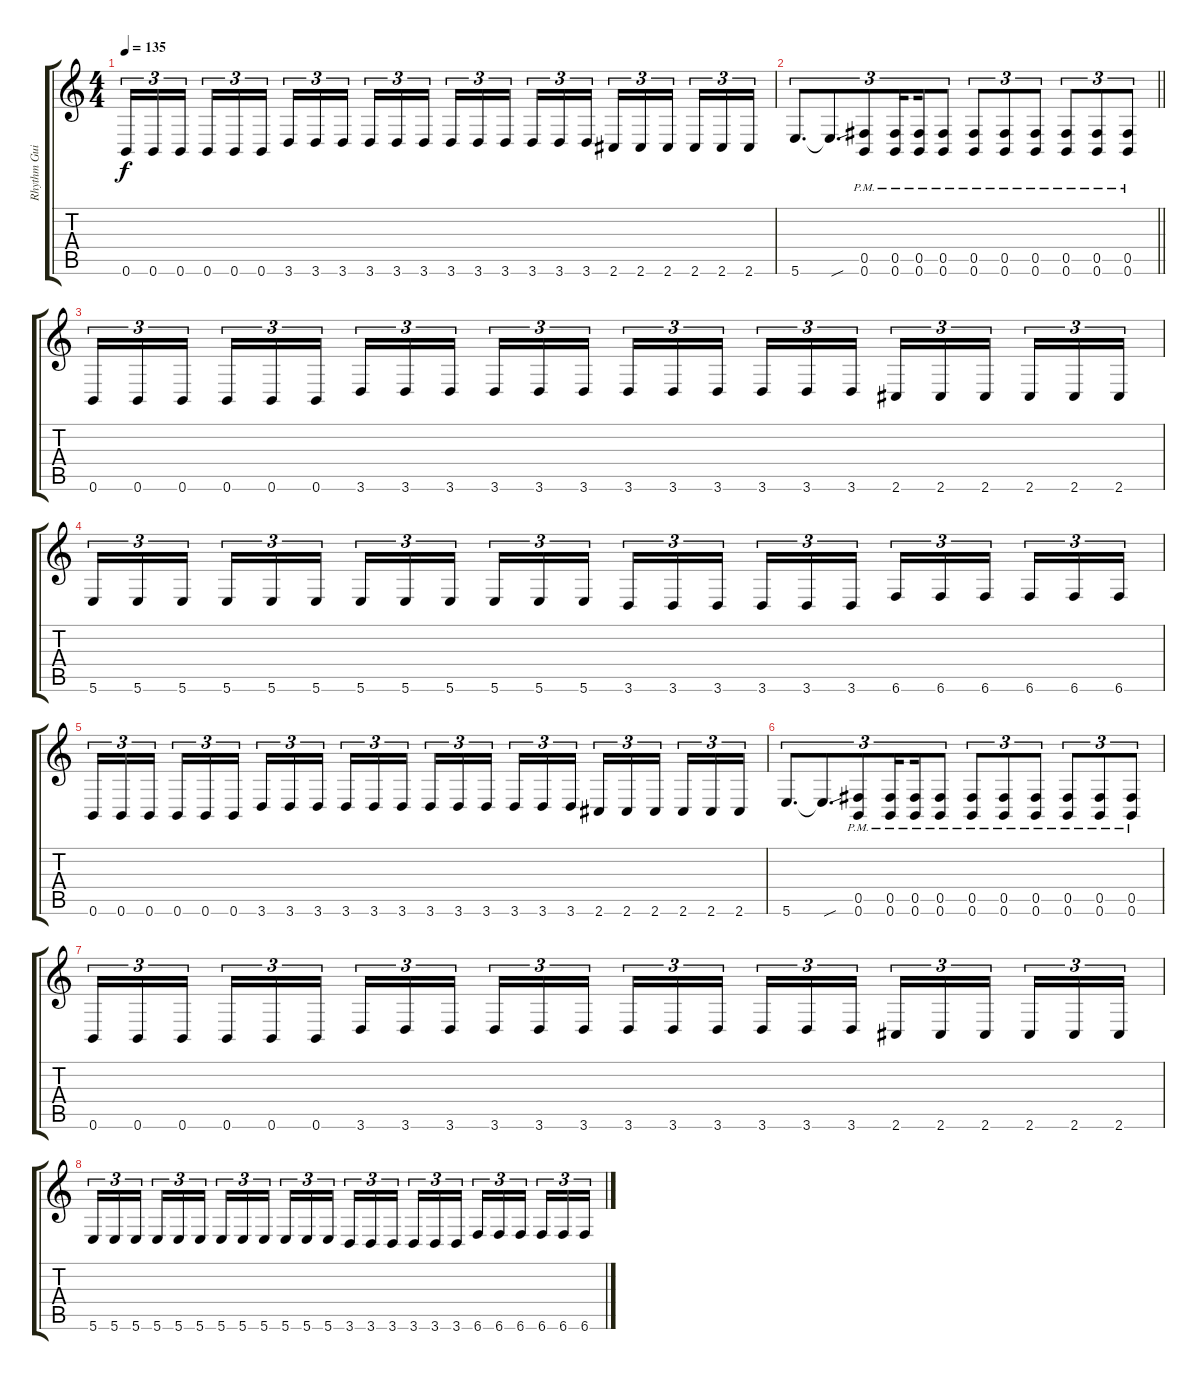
\track ("Rhythm Guitar 2" "Rhythm Gui") {instrument distortionguitar}
\staff {score tabs}
\tuning (Db4 Ab3 E3 B2 Gb2 B1) {hide}
\ts (4 4)
\tempo 135
\clef g2
\ks c
0.6.16{tu (3 2) dy f} 0.6.16{tu (3 2)} 0.6.16{tu (3 2) beam splitsecondary} 0.6.16{tu (3 2)} 0.6.16{tu (3 2)} 0.6.16{tu (3 2)} 3.6.16{tu (3 2)} 3.6.16{tu (3 2)} 3.6.16{tu (3 2) beam splitsecondary} 3.6.16{tu (3 2)} 3.6.16{tu (3 2)} 3.6.16{tu (3 2)} 3.6.16{tu (3 2)} 3.6.16{tu (3 2)} 3.6.16{tu (3 2) beam splitsecondary} 3.6.16{tu (3 2)} 3.6.16{tu (3 2)} 3.6.16{tu (3 2)} 2.6.16{tu (3 2)} 2.6.16{tu (3 2)} 2.6.16{tu (3 2) beam splitsecondary} 2.6.16{tu (3 2)} 2.6.16{tu (3 2)} 2.6.16{tu (3 2)} |
\barLineRight lightlight
5.6.8{d tu (3 2)} 5.6{sou t}.8{d tu (3 2)} (0.5{pm} 0.6{pm}).8{tu (3 2)} (0.5{pm} 0.6{pm}).16{tu (3 2) beam splitsecondary} (0.5{pm} 0.6{pm}).16{tu (3 2)} (0.5{pm} 0.6{pm}).8{tu (3 2)} (0.5{pm} 0.6{pm}).8{tu (3 2)} (0.5{pm} 0.6{pm}).8{tu (3 2)} (0.5{pm} 0.6{pm}).8{tu (3 2)} (0.5{pm} 0.6{pm}).8{tu (3 2)} (0.5{pm} 0.6{pm}).8{tu (3 2)} (0.5{pm} 0.6{pm}).8{tu (3 2)} |
\section ("" "")
0.6.16{tu (3 2)} 0.6.16{tu (3 2)} 0.6.16{tu (3 2) beam splitsecondary} 0.6.16{tu (3 2)} 0.6.16{tu (3 2)} 0.6.16{tu (3 2)} 3.6.16{tu (3 2)} 3.6.16{tu (3 2)} 3.6.16{tu (3 2) beam splitsecondary} 3.6.16{tu (3 2)} 3.6.16{tu (3 2)} 3.6.16{tu (3 2)} 3.6.16{tu (3 2)} 3.6.16{tu (3 2)} 3.6.16{tu (3 2) beam splitsecondary} 3.6.16{tu (3 2)} 3.6.16{tu (3 2)} 3.6.16{tu (3 2)} 2.6.16{tu (3 2)} 2.6.16{tu (3 2)} 2.6.16{tu (3 2) beam splitsecondary} 2.6.16{tu (3 2)} 2.6.16{tu (3 2)} 2.6.16{tu (3 2)} |
5.6.16{tu (3 2)} 5.6.16{tu (3 2)} 5.6.16{tu (3 2) beam splitsecondary} 5.6.16{tu (3 2)} 5.6.16{tu (3 2)} 5.6.16{tu (3 2)} 5.6.16{tu (3 2)} 5.6.16{tu (3 2)} 5.6.16{tu (3 2) beam splitsecondary} 5.6.16{tu (3 2)} 5.6.16{tu (3 2)} 5.6.16{tu (3 2)} 3.6.16{tu (3 2)} 3.6.16{tu (3 2)} 3.6.16{tu (3 2) beam splitsecondary} 3.6.16{tu (3 2)} 3.6.16{tu (3 2)} 3.6.16{tu (3 2)} 6.6.16{tu (3 2)} 6.6.16{tu (3 2)} 6.6.16{tu (3 2) beam splitsecondary} 6.6.16{tu (3 2)} 6.6.16{tu (3 2)} 6.6.16{tu (3 2)} |
0.6.16{tu (3 2)} 0.6.16{tu (3 2)} 0.6.16{tu (3 2) beam splitsecondary} 0.6.16{tu (3 2)} 0.6.16{tu (3 2)} 0.6.16{tu (3 2)} 3.6.16{tu (3 2)} 3.6.16{tu (3 2)} 3.6.16{tu (3 2) beam splitsecondary} 3.6.16{tu (3 2)} 3.6.16{tu (3 2)} 3.6.16{tu (3 2)} 3.6.16{tu (3 2)} 3.6.16{tu (3 2)} 3.6.16{tu (3 2) beam splitsecondary} 3.6.16{tu (3 2)} 3.6.16{tu (3 2)} 3.6.16{tu (3 2)} 2.6.16{tu (3 2)} 2.6.16{tu (3 2)} 2.6.16{tu (3 2) beam splitsecondary} 2.6.16{tu (3 2)} 2.6.16{tu (3 2)} 2.6.16{tu (3 2)} |
5.6.8{d tu (3 2)} 5.6{sou t}.8{d tu (3 2)} (0.5{pm} 0.6{pm}).8{tu (3 2)} (0.5{pm} 0.6{pm}).16{tu (3 2) beam splitsecondary} (0.5{pm} 0.6{pm}).16{tu (3 2)} (0.5{pm} 0.6{pm}).8{tu (3 2)} (0.5{pm} 0.6{pm}).8{tu (3 2)} (0.5{pm} 0.6{pm}).8{tu (3 2)} (0.5{pm} 0.6{pm}).8{tu (3 2)} (0.5{pm} 0.6{pm}).8{tu (3 2)} (0.5{pm} 0.6{pm}).8{tu (3 2)} (0.5{pm} 0.6{pm}).8{tu (3 2)} |
0.6.16{tu (3 2)} 0.6.16{tu (3 2)} 0.6.16{tu (3 2) beam splitsecondary} 0.6.16{tu (3 2)} 0.6.16{tu (3 2)} 0.6.16{tu (3 2)} 3.6.16{tu (3 2)} 3.6.16{tu (3 2)} 3.6.16{tu (3 2) beam splitsecondary} 3.6.16{tu (3 2)} 3.6.16{tu (3 2)} 3.6.16{tu (3 2)} 3.6.16{tu (3 2)} 3.6.16{tu (3 2)} 3.6.16{tu (3 2) beam splitsecondary} 3.6.16{tu (3 2)} 3.6.16{tu (3 2)} 3.6.16{tu (3 2)} 2.6.16{tu (3 2)} 2.6.16{tu (3 2)} 2.6.16{tu (3 2) beam splitsecondary} 2.6.16{tu (3 2)} 2.6.16{tu (3 2)} 2.6.16{tu (3 2)} |
5.6.16{tu (3 2)} 5.6.16{tu (3 2)} 5.6.16{tu (3 2) beam splitsecondary} 5.6.16{tu (3 2)} 5.6.16{tu (3 2)} 5.6.16{tu (3 2)} 5.6.16{tu (3 2)} 5.6.16{tu (3 2)} 5.6.16{tu (3 2) beam splitsecondary} 5.6.16{tu (3 2)} 5.6.16{tu (3 2)} 5.6.16{tu (3 2)} 3.6.16{tu (3 2)} 3.6.16{tu (3 2)} 3.6.16{tu (3 2) beam splitsecondary} 3.6.16{tu (3 2)} 3.6.16{tu (3 2)} 3.6.16{tu (3 2)} 6.6.16{tu (3 2)} 6.6.16{tu (3 2)} 6.6.16{tu (3 2) beam splitsecondary} 6.6.16{tu (3 2)} 6.6.16{tu (3 2)} 6.6.16{tu (3 2)}
